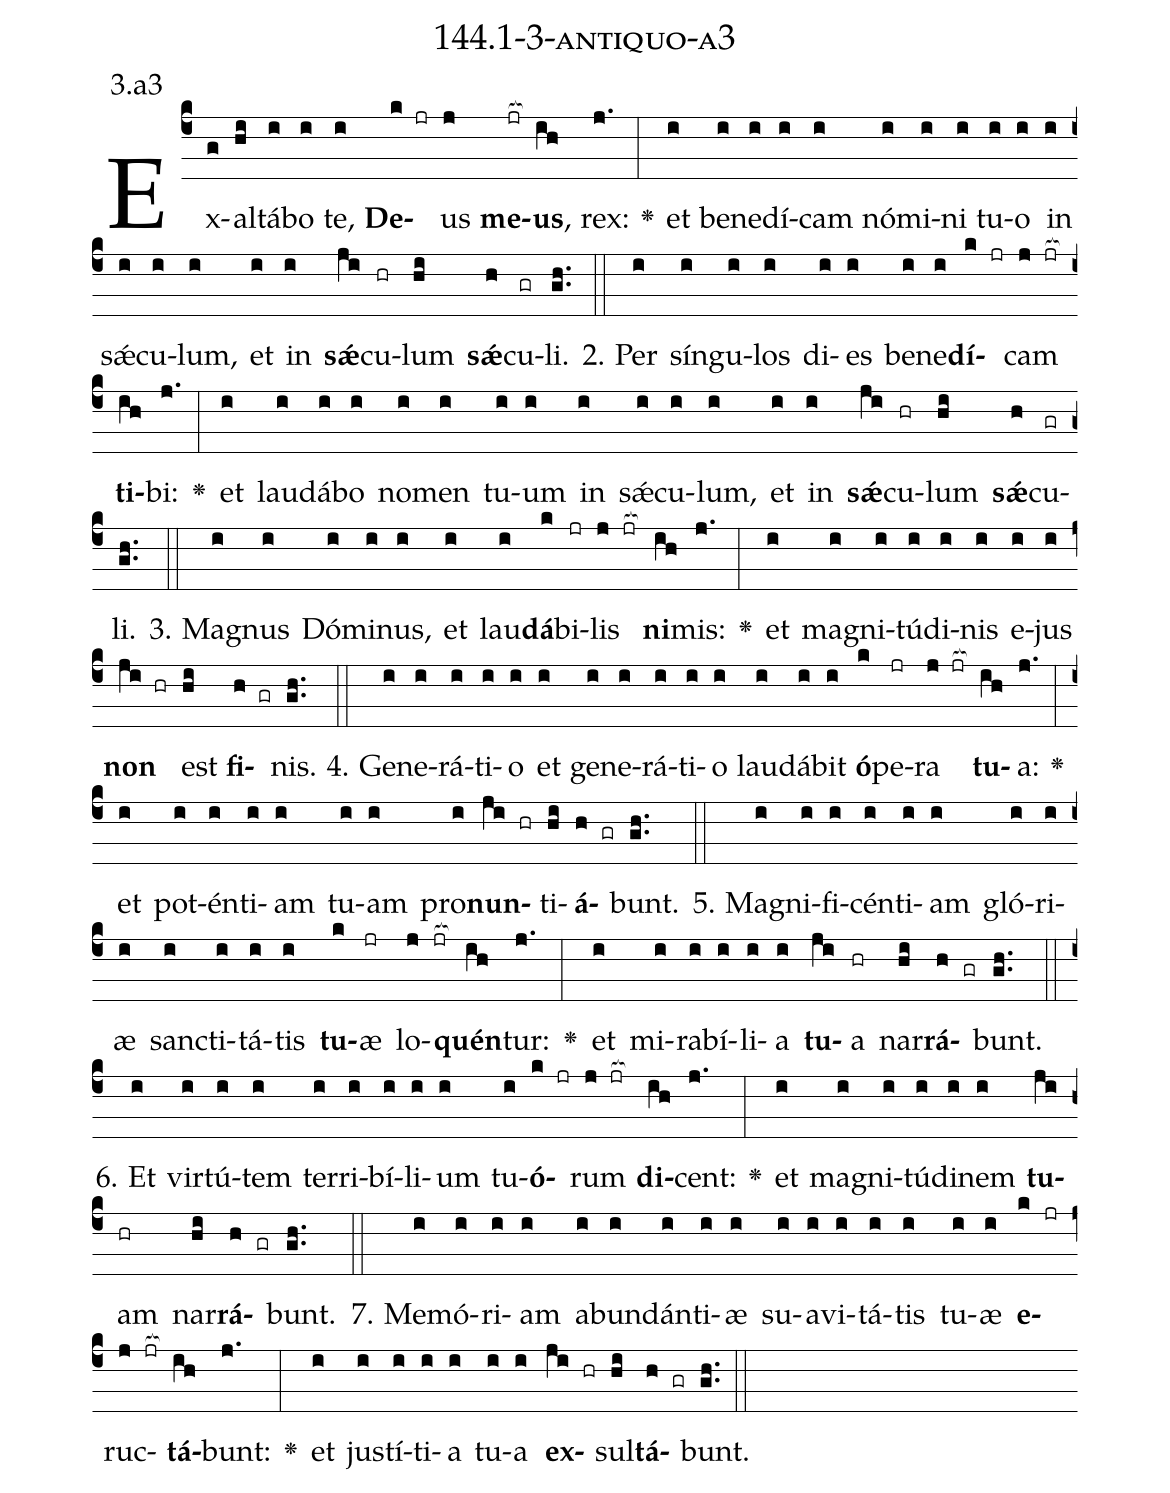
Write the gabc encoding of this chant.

name: 144.1-3-antiquo-a3;
annotation: 3.a3;
%%
(c4)Ex(g)al(hi)tá(i)bo(i) te,(i) <b>De</b>(k jr)us(j) <b>me</b>(jr[ocb:1{])<b>us</b>,(ih[ocb:0}]) rex:(j.) <v>\greheightstar</v>(:) et(i) be(i)ne(i)dí(i)cam(i) nó(i)mi(i)ni(i) tu(i)o(i) in(i) sǽ(i)cu(i)lum,(i) et(i) in(i) <b>sǽ</b>(ji)cu(hr)lum(hi) <b>sǽ</b>(h)cu(gr)li.(gh..) (::)
2. Per(i) sín(i)gu(i)los(i) di(i)es(i) be(i)ne(i)<b>dí</b>(k jr)cam(j jr[ocb:1{]) <b>ti</b>(ih[ocb:0}])bi:(j.) <v>\greheightstar</v>(:) et(i) lau(i)dá(i)bo(i) no(i)men(i) tu(i)um(i) in(i) sǽ(i)cu(i)lum,(i) et(i) in(i) <b>sǽ</b>(ji)cu(hr)lum(hi) <b>sǽ</b>(h)cu(gr)li.(gh..) (::)
3. Ma(i)gnus(i) Dó(i)mi(i)nus,(i) et(i) lau(i)<b>dá</b>(k)bi(jr)lis(j jr[ocb:1{]) <b>ni</b>(ih[ocb:0}])mis:(j.) <v>\greheightstar</v>(:) et(i) ma(i)gni(i)tú(i)di(i)nis(i) e(i)jus(i) <b>non</b>(ji hr) est(hi) <b>fi</b>(h gr)nis.(gh..) (::)
4. Ge(i)ne(i)rá(i)ti(i)o(i) et(i) ge(i)ne(i)rá(i)ti(i)o(i) lau(i)dá(i)bit(i) <b>ó</b>(k)pe(jr)ra(j jr[ocb:1{]) <b>tu</b>(ih[ocb:0}])a:(j.) <v>\greheightstar</v>(:) et(i) pot(i)én(i)ti(i)am(i) tu(i)am(i) pro(i)<b>nun</b>(ji hr)ti(hi)<b>á</b>(h gr)bunt.(gh..) (::)
5. Ma(i)gni(i)fi(i)cén(i)ti(i)am(i) gló(i)ri(i)æ(i) sanc(i)ti(i)tá(i)tis(i) <b>tu</b>(k)æ(jr) lo(j jr[ocb:1{])<b>quén</b>(ih[ocb:0}])tur:(j.) <v>\greheightstar</v>(:) et(i) mi(i)ra(i)bí(i)li(i)a(i) <b>tu</b>(ji)a(hr) nar(hi)<b>rá</b>(h gr)bunt.(gh..) (::)
6. Et(i) vir(i)tú(i)tem(i) ter(i)ri(i)bí(i)li(i)um(i) tu(i)<b>ó</b>(k jr)rum(j jr[ocb:1{]) <b>di</b>(ih[ocb:0}])cent:(j.) <v>\greheightstar</v>(:) et(i) ma(i)gni(i)tú(i)di(i)nem(i) <b>tu</b>(ji)am(hr) nar(hi)<b>rá</b>(h gr)bunt.(gh..) (::)
7. Me(i)mó(i)ri(i)am(i) ab(i)un(i)dán(i)ti(i)æ(i) su(i)a(i)vi(i)tá(i)tis(i) tu(i)æ(i) <b>e</b>(k jr)ruc(j jr[ocb:1{])<b>tá</b>(ih[ocb:0}])bunt:(j.) <v>\greheightstar</v>(:) et(i) jus(i)tí(i)ti(i)a(i) tu(i)a(i) <b>ex</b>(ji hr)sul(hi)<b>tá</b>(h gr)bunt.(gh..) (::)
